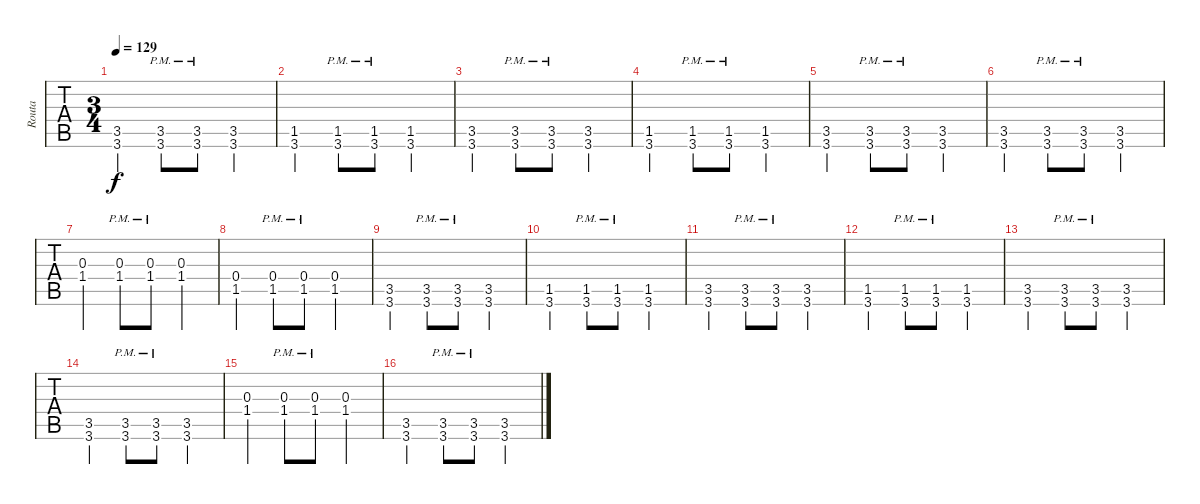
\track ("Routa" "Routa") {instrument distortionguitar}
\staff {tabs}
\tuning (E4 B3 G3 D3 A2 E2) {hide}
\ts (3 4)
\tempo 129
\clef g2
\ks c
(3.5 3.6).4{dy f volume 16} (3.5{pm} 3.6{pm}).8 (3.5{pm} 3.6{pm}).8 (3.5 3.6).4 |
(1.5 3.6).4 (1.5{pm} 3.6{pm}).8 (1.5{pm} 3.6{pm}).8 (1.5 3.6).4 |
(3.5 3.6).4 (3.5{pm} 3.6{pm}).8 (3.5{pm} 3.6{pm}).8 (3.5 3.6).4 |
(1.5 3.6).4 (1.5{pm} 3.6{pm}).8 (1.5{pm} 3.6{pm}).8 (1.5 3.6).4 |
(3.5 3.6).4 (3.5{pm} 3.6{pm}).8 (3.5{pm} 3.6{pm}).8 (3.5 3.6).4 |
(3.5 3.6).4 (3.5{pm} 3.6{pm}).8 (3.5{pm} 3.6{pm}).8 (3.5 3.6).4 |
(0.3 1.4).4 (0.3{pm} 1.4{pm}).8 (0.3{pm} 1.4{pm}).8 (0.3 1.4).4 |
(0.4 1.5).4 (0.4{pm} 1.5{pm}).8 (0.4{pm} 1.5{pm}).8 (0.4 1.5).4 |
(3.5 3.6).4 (3.5{pm} 3.6{pm}).8 (3.5{pm} 3.6{pm}).8 (3.5 3.6).4 |
(1.5 3.6).4 (1.5{pm} 3.6{pm}).8 (1.5{pm} 3.6{pm}).8 (1.5 3.6).4 |
(3.5 3.6).4 (3.5{pm} 3.6{pm}).8 (3.5{pm} 3.6{pm}).8 (3.5 3.6).4 |
(1.5 3.6).4 (1.5{pm} 3.6{pm}).8 (1.5{pm} 3.6{pm}).8 (1.5 3.6).4 |
(3.5 3.6).4 (3.5{pm} 3.6{pm}).8 (3.5{pm} 3.6{pm}).8 (3.5 3.6).4 |
(3.5 3.6).4 (3.5{pm} 3.6{pm}).8 (3.5{pm} 3.6{pm}).8 (3.5 3.6).4 |
(0.3 1.4).4 (0.3{pm} 1.4{pm}).8 (0.3{pm} 1.4{pm}).8 (0.3 1.4).4 |
(3.5 3.6).4 (3.5{pm} 3.6{pm}).8 (3.5{pm} 3.6{pm}).8 (3.5 3.6).4
